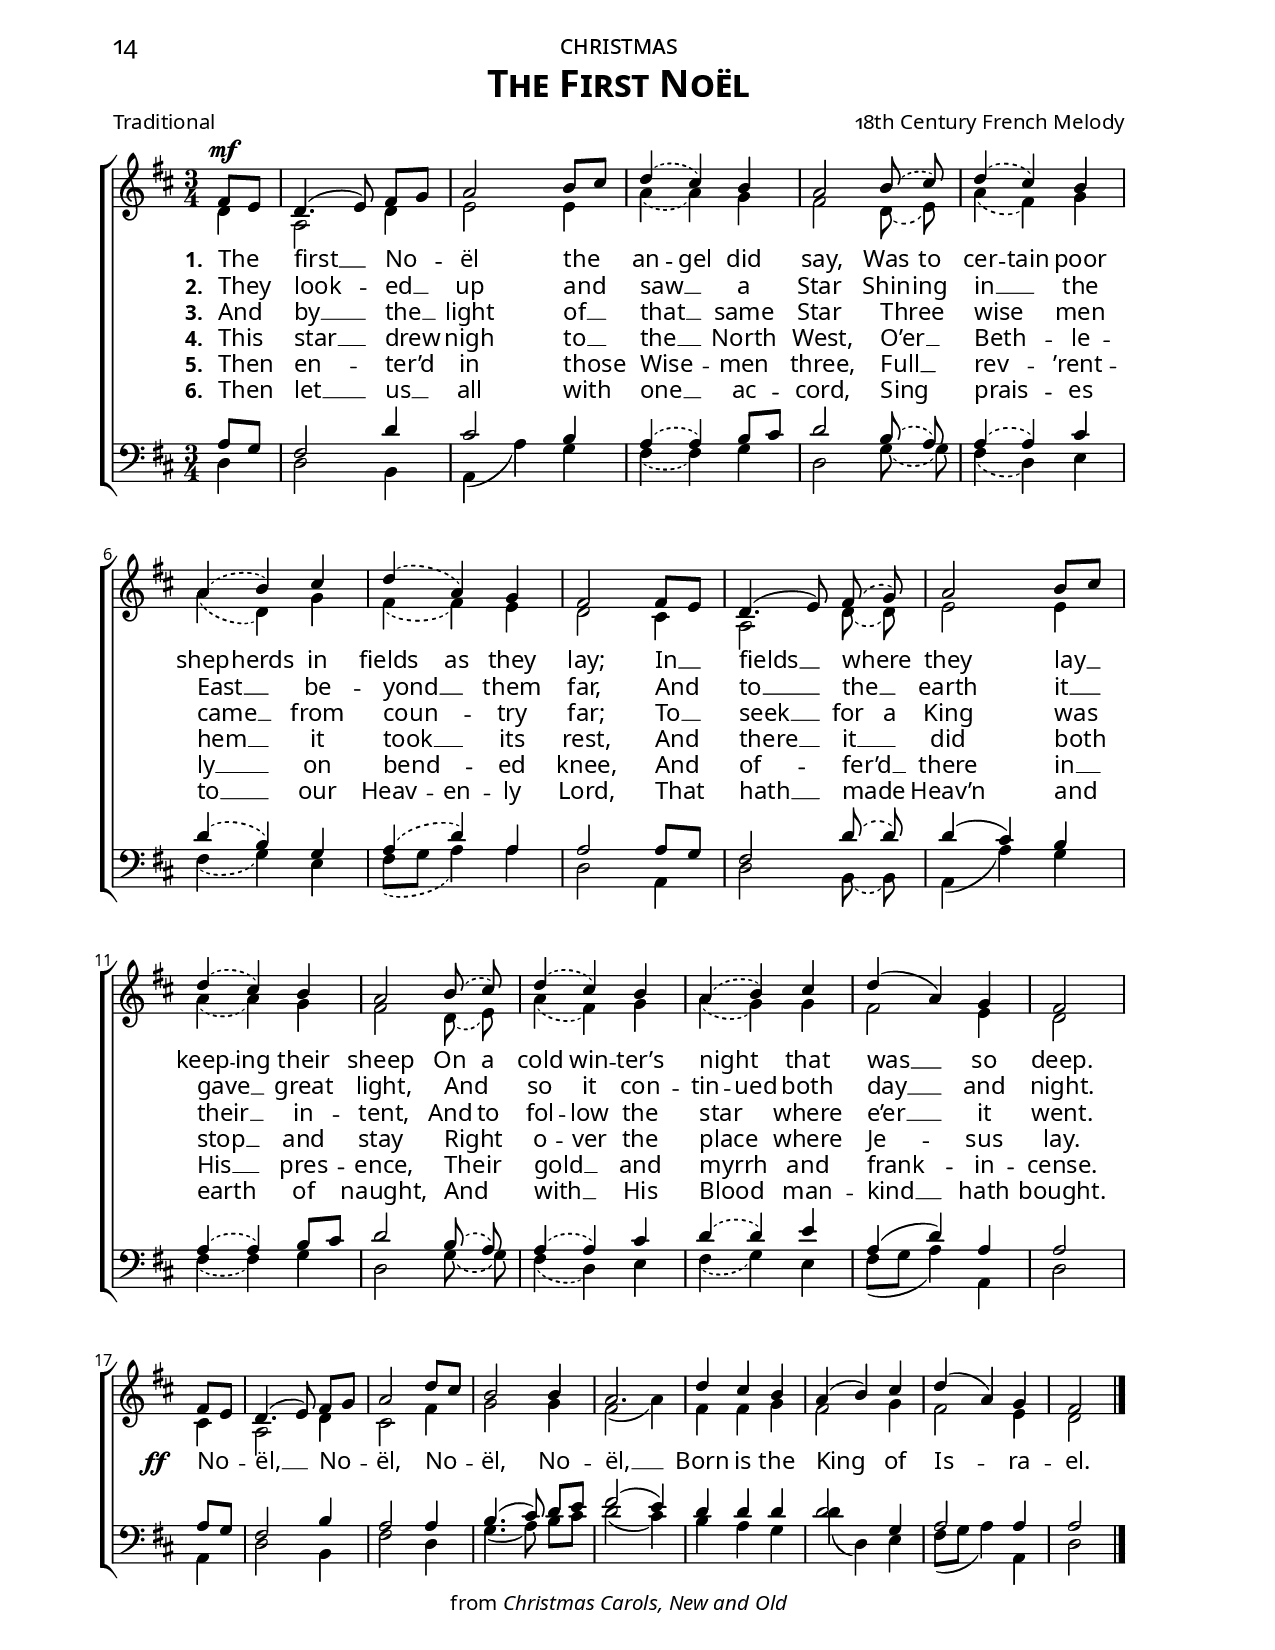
\version "2.14.2"
\include "util.ly"
\header {
  title = \markup{\override #'(font-name . "Garamond Premier Pro Semibold"){ \abs-fontsize #18 \smallCapsOldStyle"The First Noël"}}
  poet = \markup\oldStyleNum"Traditional"
  composer = \markup\oldStyleNum"18th Century French Melody"
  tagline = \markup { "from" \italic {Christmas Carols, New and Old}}
}
\paper {
  paper-height = 11\in
  paper-width = 8.5\in
  indent = 0\in
  %system-system-spacing = #'((basic-distance . 10) (padding . 0))
  system-system-spacing =
    #'((basic-distance . 0)
       (minimum-distance . 0)
       (padding . -5)
       (stretchability . 100))
  ragged-last-bottom = ##f
  ragged-bottom = ##f
  two-sided = ##t
  inner-margin = 1\in
  outer-margin = 0.75\in
  top-margin = 0.26\in
  bottom-margin = 0.25\in
  first-page-number = #014
  print-first-page-number = ##t
  headerLine = \markup{\override #'(font-name . "Garamond Premier Pro") \smallCapsOldStyle"christmas"}
  oddHeaderMarkup = \markup\fill-line{
     \override #'(font-name . "Garamond Premier Pro")\abs-fontsize #12.5
     \combine 
        \fill-line{"" \on-the-fly #print-page-number-check-first
        \oldStylePageNum""
        }
        \fill-line{\headerLine}
  }
  evenHeaderMarkup = \markup {
     \override #'(font-name . "Garamond Premier Pro")\abs-fontsize #12.5
     \combine
        \on-the-fly #print-page-number-check-first
        \oldStylePageNum""
        \fill-line{\headerLine}
  }
}
#(set-global-staff-size 18) \paper{ #(define fonts (make-pango-font-tree "Garamond Premier Pro" "Garamond Premier Pro" "Garamond Premier Pro" (/ 18 20))) }
global = {
  \key d \major
  \time 3/4
  \autoBeamOff
  \override DynamicLineSpanner #'staff-padding = #0.0
  \override DynamicLineSpanner #'Y-extent = #'(-0.5 . 0.5)
}

sopMusic = \relative c' {
  \partial 4 fis8[^\mf e] |
  d4.( e8) fis[ g] |
  a2 b8[ cis] |
  \slurDashed d4( cis) b |
  a2 b8\noBeam( cis) |
  d4( cis) b |
  
  a( b) cis |
  d( a) g |
  fis2 \slurSolid fis8[ e] |
  d4.( e8) \slurDashed fis8\noBeam( g) |
  \slurSolid a2 b8[ cis] |
  
  \slurDashed d4( cis) b |
  a2 b8\noBeam( cis) |
  d4( cis) b |
  a( b) cis |
  \slurSolid d( a) g |
  \partial 2 fis2 | \break
  
  \partial 4 fis8[ e] |
  d4.( e8) fis[ g] |
  a2 d8[ cis] |
  b2 b4 |
  a2. |
  d4 cis b |
  a( b) cis |
  d( a) g |
  \partial 2 fis2 \bar "|."
}
sopWords = \lyricmode {
  
}

altoMusic = \relative c' {
  d4 |
  a2 d4 |
  e2 e4 |
  \slurDashed a4( a) g |
  fis2 d8\noBeam( e) |
  a4( fis) g |
  
  a( d,) g |
  fis( fis) e |
  d2 cis4 |
  a2 d8\noBeam( d) |
  e2 e4 |
  
  a4( a) g |
  fis2 d8\noBeam( e) |
  a4( fis) g |
  a( g) g |
  fis2 e4 |
  d2 |
  
  cis4 |
  a2 d4 |
  cis2 fis4 |
  g2 g4 |
  \slurSolid fis2( a4) |
  fis4 fis g |
  fis2 g4 |
  fis2 e4 |
  d2 \bar "|."
}
altoWords = {
  \dropLyricsVI
  \lyricmode {
    \set stanza = #"1. "
    The first __ No -- ël the
    \set ignoreMelismata = ##t
    an -- gel did say,
    Was to cer -- tain poor shep -- herds in fields as they lay;
    \unset ignoreMelismata
    
    In __ fields __ where they lay __
    \set ignoreMelismata = ##t
    
    keep -- ing their sheep
    On a cold win -- ter’s night _ that was __ _ so deep.
    \unset ignoreMelismata
  }
  \set stanza = \markup\dynamic"ff   "
  \lyricmode {
    \dropLyricsIV
    No -- ël, __ No -- ël, No -- ël,
    \set associatedVoice = "altos"
    No -- ël, __
    \unset associatedVoice
    Born is the King of Is -- ra -- el.
  }
}
altoWordsII = \lyricmode {
  \dropLyricsVI
  \set stanza = #"2. "
  They look -- ed __ up and
  \set ignoreMelismata = ##t
  saw __ _ a Star
  Shin -- ing in __ _ the East __ _ be -- yond __ _ them far,
  \unset ignoreMelismata
  
  And to __ the __ earth it __
  \set ignoreMelismata = ##t
  
  gave __ _ great light,
  And _ so it con -- tin -- ued both day __ _ and night.
}
altoWordsIII = \lyricmode {
  \dropLyricsVI
  \set stanza = #"3. "
  And by
__
  the __ light of __ that __ same Star
  Three wise men came __ from coun -- try far;
  To __ seek __
\set ignoreMelismata = ##t
  for a King
\unset ignoreMelismata
  was their
__
  in -- tent,
\set ignoreMelismata = ##t
  And to fol -- low the star _ where e’er __ _ it went.
}
altoWordsIV = \lyricmode {
  \dropLyricsVI
  \set stanza = #"4. "
  This star __ drew nigh to __ 
  \set ignoreMelismata = ##t
  the __ _ North West,
  O’er
__
  _ Beth -- _ le -- hem __ _ it took __ _ its rest,
  \unset ignoreMelismata
  
  And there __ it __ did both
  \set ignoreMelismata = ##t
  
  stop __ _ and stay
  Right _ o -- ver the place _ where Je -- _ sus lay.
}
altoWordsV = \lyricmode {
  \dropLyricsVI
  \set stanza = #"5. "
  Then en -- ter’d in those
  \set ignoreMelismata = ##t
  Wise -- _ men three,
  Full __ _ rev -- _ ’rent -- ly __ _ on bend -- _ ed knee,
  \unset ignoreMelismata
  
  And of -- fer’d
__
  there in __
  \set ignoreMelismata = ##t
  
  His __ _ pres -- ence,
  Their _ gold __ _ and myrrh _ and frank -- _ in -- cense.
}
altoWordsVI = \lyricmode {
  \dropLyricsVI
  \set stanza = #"6. "
  Then let __ us __ all with one __ ac -- cord,
  Sing prais -- es to __ our
\set ignoreMelismata = ##t
  Heav -- en -- ly Lord,
\unset ignoreMelismata
  That hath __ made Heav’n and earth of naught,
  And with __ His Blood man -- kind __ hath bought.
}

tenorMusic = \relative c' {
  a8[ g] |
  fis2 d'4 |
  cis2 b4 |
  \slurDashed a4( a) \slurSolid b8[ cis] |
  d2 \slurDashed b8\noBeam( a) |
  a4( a) cis |
  
  d( b) g |
  a( d) a |
  a2 \slurSolid a8[ g] |
  fis2 \slurDashed d'8\noBeam( d) |
  \slurSolid d4( cis) b |
  
  \slurDashed a( a) \slurSolid b8[ cis] |
  d2 \slurDashed b8\noBeam( a) |
  a4( a) cis |
  d4( d) e |
  \slurSolid a,( d) a |
  a2 |
  
  a8[ g] |
  fis2 b4 |
  a2 a4 |
  b4.( cis8) d[ e] |
  fis2( e4) |
  d d d |
  d2 g,4 |
  a2 a4 |
  a2 \bar "|."
}
tenorWords = \lyricmode {

}

bassMusic = \relative c {
  d4 |
  d2 b4 |
  a( a') g |
  \slurDashed fis( fis) g |
  d2 g8\noBeam( g) |
  fis4( d) e |
  
  fis( g) e |
  fis8[( g] a4) a |
  d,2 a4 |
  d2 b8\noBeam( b) |
  \slurSolid a4( a') g |
  
  \slurDashed fis( fis) g |
  d2 g8\noBeam( g) |
  fis4( d) e |
  fis( g) e |
  \slurSolid fis8[( g] a4) a, |
  d2 |
  
  a4 |
  d2 b4 |
  fis'2 d4 |
  g4.( a8) b[ cis] |
  d2( cis4) |
  b a g |
  d'( d,) e |
  fis8[( g] a4) a, |
  d2 \bar "|."
}
bassWords = \lyricmode {

}

\score {
  <<
   \new ChoirStaff <<
%    \new Lyrics = sopranos \with { \override VerticalAxisGroup #'nonstaff-relatedstaff-spacing = #'((basic-distance . 1)) }
    \new Staff = women <<
      \new Voice = "sopranos" { \voiceOne << \global \sopMusic >> }
      \new Voice = "altos" { \voiceTwo << \global \altoMusic >> }
    >>
    \new Lyrics \with { alignAboveContext = #"women" \override VerticalAxisGroup #'nonstaff-relatedstaff-spacing = #'((basic-distance . 1))} \lyricsto "sopranos" \sopWords
     \new Lyrics = "altosVI"  \with { alignBelowContext = #"women" \override VerticalAxisGroup #'nonstaff-relatedstaff-spacing = #'((basic-distance . 1))} \lyricsto "sopranos" \altoWordsVI
    \new Lyrics = "altosV"  \with { alignBelowContext = #"women" \override VerticalAxisGroup #'nonstaff-relatedstaff-spacing = #'((basic-distance . 1))} \lyricsto "sopranos" \altoWordsV
    \new Lyrics = "altosIV"  \with { alignBelowContext = #"women" \override VerticalAxisGroup #'nonstaff-relatedstaff-spacing = #'((basic-distance . 1))} \lyricsto "sopranos" \altoWordsIV
    \new Lyrics = "altosIII"  \with { alignBelowContext = #"women" \override VerticalAxisGroup #'nonstaff-relatedstaff-spacing = #'((basic-distance . 1))} \lyricsto "sopranos" \altoWordsIII
    \new Lyrics = "altosII"  \with { alignBelowContext = #"women" \override VerticalAxisGroup #'nonstaff-relatedstaff-spacing = #'((basic-distance . 1))} \lyricsto "sopranos" \altoWordsII
    \new Lyrics = "altos"  \with { alignBelowContext = #"women" \override VerticalAxisGroup #'nonstaff-relatedstaff-spacing = #'((basic-distance . 1))} \lyricsto "sopranos" \altoWords
   \new Staff = men <<
      \clef bass
      \new Voice = "tenors" { \voiceOne << \global \tenorMusic >> }
      \new Voice = "basses" { \voiceTwo << \global \bassMusic >> }
    >>
    \new Lyrics \with { alignAboveContext = #"men" \override VerticalAxisGroup #'nonstaff-relatedstaff-spacing = #'((basic-distance . 1)) } \lyricsto "tenors" \tenorWords
    \new Lyrics \with { alignBelowContext = #"men" \override VerticalAxisGroup #'nonstaff-relatedstaff-spacing = #'((basic-distance . 1)) } \lyricsto "basses" \bassWords
  >>
%    \new PianoStaff << \new Staff { \new Voice { \pianoRH } } \new Staff { \clef "bass" \pianoLH } >>
  >>
  \layout {
  \context {
    \Lyrics
    \override LyricText #'font-size = #1.3
  }
    \context {
      \Score
      %\override SpacingSpanner #'base-shortest-duration = #(ly:make-moment 1 8)
      %\override SpacingSpanner #'common-shortest-duration = #(ly:make-moment 1 4)
    }
    \context {
      % Remove all empty staves
      % \Staff \RemoveEmptyStaves \override VerticalAxisGroup #'remove-first = ##t
    }
    \context {
      \Lyrics
      \override LyricText #'X-offset = #center-on-word
    }
  }
}

